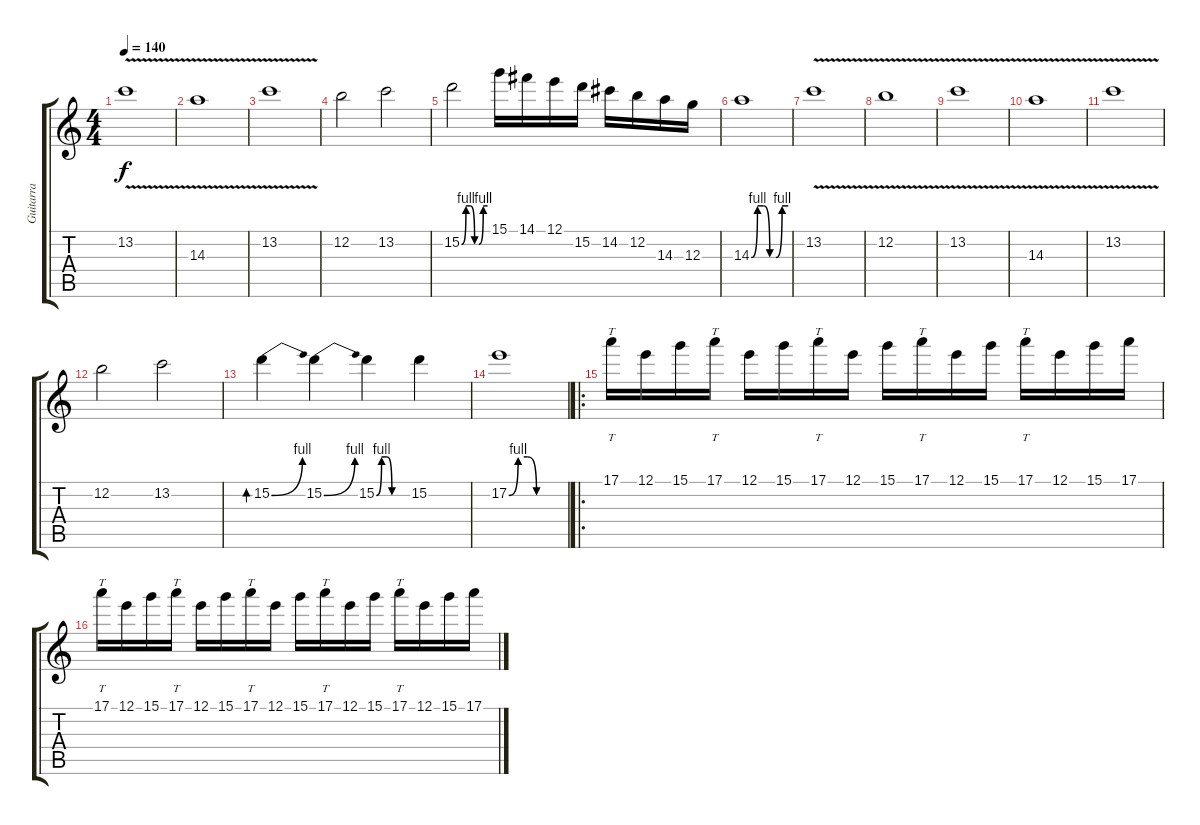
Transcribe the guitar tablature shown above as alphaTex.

\track ("Guitarra" "Guitarra") {instrument distortionguitar}
\staff {score tabs}
\tuning (E4 B3 G3 D3 A2 E2) {hide}
\ts (4 4)
\tempo 140
\clef g2
\ks c
13.2{v}.1{dy f} |
14.3{v}.1 |
13.2{v}.1 |
12.2.2 13.2.2 |
15.2{be (custom 0 0 10 4 20 4 30 0 40 0 50 4 60 4)}.2 15.1.16 14.1.16 12.1.16 15.2.16 14.2.16 12.2.16 14.3.16 12.3.16 |
14.3{be (custom 0 0 10 4 20 4 30 0 40 0 50 4 60 4)}.1 |
13.2{v}.1 |
12.2{v}.1 |
13.2{v}.1 |
14.3{v}.1 |
13.2{v}.1 |
12.2.2 13.2.2 |
15.2{be (bend 0 0 60 4)}.4{bd 60} 15.2{be (bend 0 0 60 4)}.4 15.2{be (custom 0 0 10 4 20 4 30 0 60 0)}.4 15.2.4 |
17.2{be (custom 0 0 10 4 20 4 30 0 60 0)}.1 |
\ro
17.1.16{tt} 12.1.16 15.1.16 17.1.16{tt} 12.1.16 15.1.16 17.1.16{tt} 12.1.16 15.1.16 17.1.16{tt} 12.1.16 15.1.16 17.1.16{tt} 12.1.16 15.1.16 17.1.16 |
17.1.16{tt} 12.1.16 15.1.16 17.1.16{tt} 12.1.16 15.1.16 17.1.16{tt} 12.1.16 15.1.16 17.1.16{tt} 12.1.16 15.1.16 17.1.16{tt} 12.1.16 15.1.16 17.1.16
